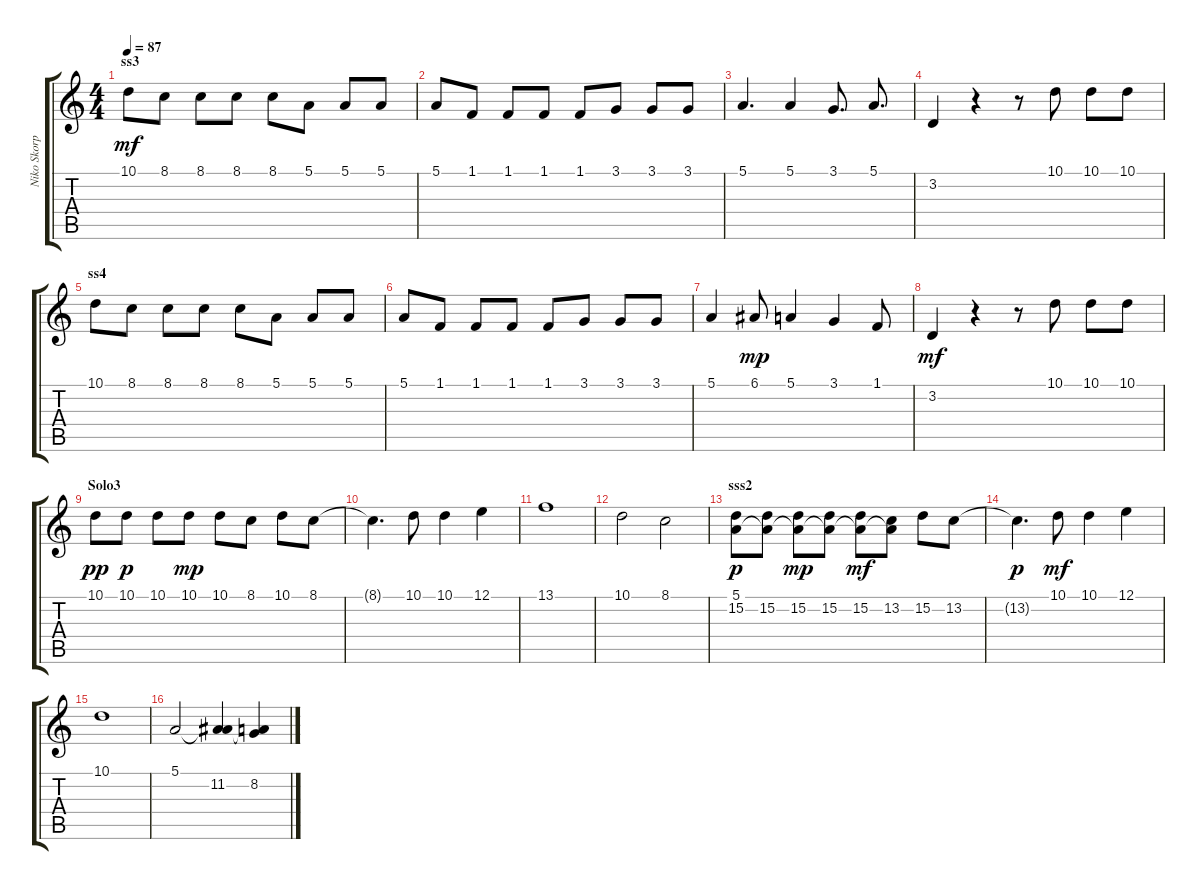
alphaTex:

\track ("Niko Skorpio Sirkiä" "Niko Skorp") {instrument trumpet}
\staff {score tabs}
\tuning (E4 B3 G3 D3 A2 E2) {hide}
\ts (4 4)
\section ("" "ss3")
\tempo 87
\clef g2
\ks c
10.1.8{dy mf} 8.1.8 8.1.8 8.1.8 8.1.8 5.1.8 5.1.8 5.1.8 |
5.1.8 1.1.8 1.1.8 1.1.8 1.1.8 3.1.8 3.1.8 3.1.8 |
5.1.4{d} 5.1.4 3.1.8{d} 5.1.8{d} |
3.2.4 r.4 r.8 10.1.8 10.1.8 10.1.8 |
\section ("" "ss4")
10.1.8 8.1.8 8.1.8 8.1.8 8.1.8 5.1.8 5.1.8 5.1.8 |
5.1.8 1.1.8 1.1.8 1.1.8 1.1.8 3.1.8 3.1.8 3.1.8 |
5.1.4 6.1.8{dy mp} 5.1.4 3.1.4 1.1.8 |
3.2.4{dy mf} r.4 r.8 10.1.8 10.1.8 10.1.8 |
\section ("" "Solo3")
10.1.8{dy pp} 10.1.8{dy p} 10.1.8 10.1.8{dy mp} 10.1.8 8.1.8 10.1.8 8.1.8 |
8.1{t}.4{d} 10.1.8 10.1.4 12.1.4 |
13.1.1 |
10.1.2 8.1.2 |
\section ("" "sss2")
(5.1 15.2).8{dy p} (5.1{t} 15.2).8 (5.1{t} 15.2).8{dy mp} (5.1{t} 15.2).8 (5.1{t} 15.2).8{dy mf} (5.1{t} 13.2).8 15.2.8 13.2.8 |
13.2{t}.4{d dy p} 10.1.8{dy mf} 10.1.4 12.1.4 |
10.1.1 |
5.1.2 (5.1{t} 11.2).4 (5.1{t} 8.2).4
